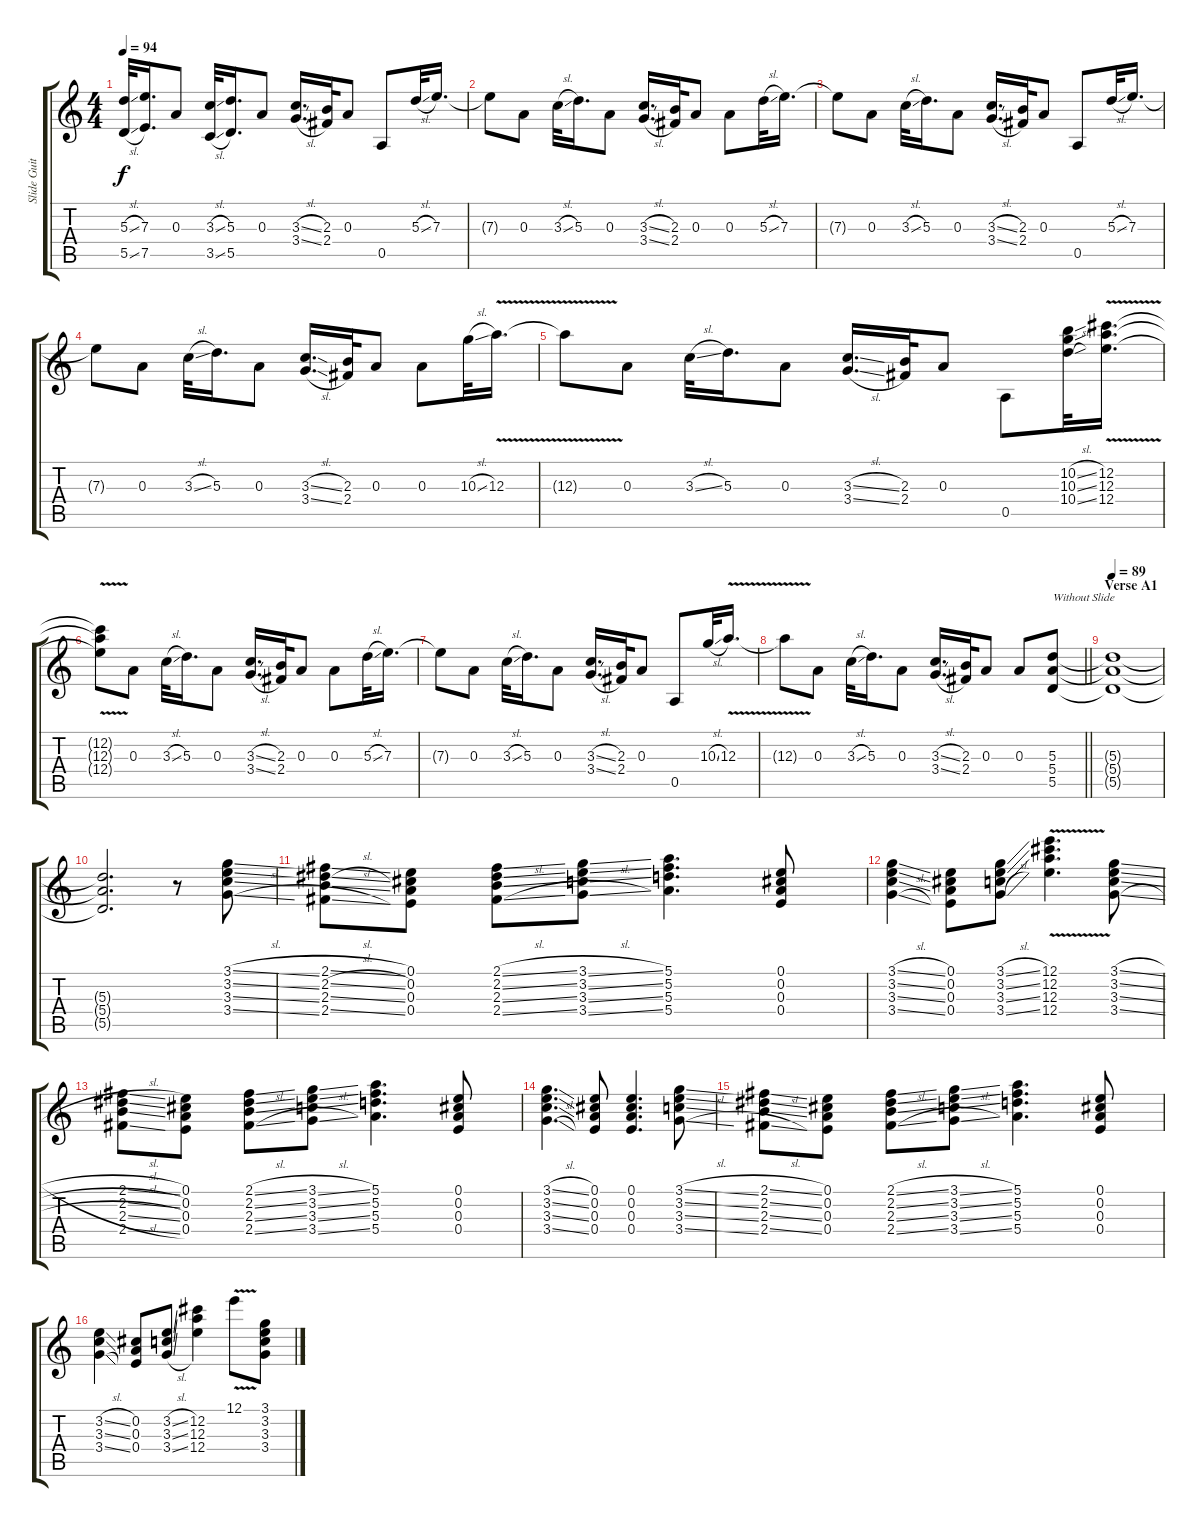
\track ("Slide Guitar L Phaser" "Slide Guit") {instrument overdrivenguitar}
\staff {score tabs}
\tuning (E4 Db4 A3 E3 A2 E2) {hide}
\ts (4 4)
\tempo 94
\clef g2
\ks c
(5.3{sl} 5.5{sl}).32{dy f} (7.3 7.5).16{d} 0.3.8 (3.3{sl} 3.5{sl}).32 (5.3 5.5).16{d} 0.3.8 (3.3{sl} 3.4{sl}).16{d} (2.3 2.4).32 0.3.8 0.5.8 5.3{sl}.32 7.3.16{d} |
7.3{t}.8 0.3.8 3.3{sl}.32 5.3.16{d} 0.3.8 (3.3{sl} 3.4{sl}).16{d} (2.3 2.4).32 0.3.8 0.3.8 5.3{sl}.32 7.3.16{d} |
7.3{t}.8 0.3.8 3.3{sl}.32 5.3.16{d} 0.3.8 (3.3{sl} 3.4{sl}).16{d} (2.3 2.4).32 0.3.8 0.5.8 5.3{sl}.32 7.3.16{d} |
7.3{t}.8 0.3.8 3.3{sl}.32 5.3.16{d} 0.3.8 (3.3{sl} 3.4{sl}).16{d} (2.3 2.4).32 0.3.8 0.3.8 10.3{sl}.32 12.3{v}.16{d} |
12.3{t}.8 0.3.8 3.3{sl}.32 5.3.16{d} 0.3.8 (3.3{sl} 3.4{sl}).16{d} (2.3 2.4).32 0.3.8 0.5.8 (10.2{sl} 10.3{sl} 10.4{sl}).32 (12.2{v} 12.3{v} 12.4{v}).16{d} |
(12.2{t} 12.3{t} 12.4{t}).8 0.3.8 3.3{sl}.32 5.3.16{d} 0.3.8 (3.3{sl} 3.4{sl}).16{d} (2.3 2.4).32 0.3.8 0.3.8 5.3{sl}.32 7.3.16{d} |
7.3{t}.8 0.3.8 3.3{sl}.32 5.3.16{d} 0.3.8 (3.3{sl} 3.4{sl}).16{d} (2.3 2.4).32 0.3.8 0.5.8 10.3{sl}.32 12.3{v}.16{d} |
\barLineRight lightlight
12.3{t}.8 0.3.8 3.3{sl}.32 5.3.16{d} 0.3.8 (3.3{sl} 3.4{sl}).16{d} (2.3 2.4).32 0.3.8 0.3.8 (5.3 5.4 5.5).8{txt "Without Slide"} |
\section ("" "Verse A1")
\tempo 89
(5.3{t} 5.4{t} 5.5{t}).1 |
(5.3{t} 5.4{t} 5.5{t}).2{d} r.8 (3.1{sl} 3.2{ss} 3.3{sl} 3.4{sl}).8 |
(2.1{sl} 2.2{sl} 2.3{sl} 2.4{sl}).8 (0.1 0.2 0.3 0.4).8 (2.1{sl} 2.2{sl} 2.3{sl} 2.4{sl}).8 (3.1{sl} 3.2{sl} 3.3{sl} 3.4{sl}).8 (5.1 5.2 5.3 5.4).4{d} (0.1 0.2 0.3 0.4).8 |
(3.1{sl} 3.2{sl} 3.3{sl} 3.4{sl}).4 (0.1 0.2 0.3 0.4).8 (3.1{sl} 3.2{sl} 3.3{sl} 3.4{sl}).8 (12.1{v} 12.2{v} 12.3{v} 12.4{v}).4{d} (3.1{sl} 3.2{sl} 3.3{sl} 3.4{sl}).8 |
(2.1{sl} 2.2{sl} 2.3{sl} 2.4{sl}).8 (0.1 0.2 0.3 0.4).8 (2.1{sl} 2.2{sl} 2.3{sl} 2.4{sl}).8 (3.1{sl} 3.2{sl} 3.3{sl} 3.4{sl}).8 (5.1 5.2 5.3 5.4).4{d} (0.1 0.2 0.3 0.4).8 |
(3.1{sl} 3.2{sl} 3.3{sl} 3.4{sl}).4{d} (0.1 0.2 0.3 0.4).8 (0.1 0.2 0.3 0.4).4{d} (3.1{sl} 3.2{sl} 3.3{sl} 3.4{sl}).8 |
(2.1{sl} 2.2{sl} 2.3{sl} 2.4{sl}).8 (0.1 0.2 0.3 0.4).8 (2.1{sl} 2.2{sl} 2.3{sl} 2.4{sl}).8 (3.1{sl} 3.2{sl} 3.3{sl} 3.4{sl}).8 (5.1 5.2 5.3 5.4).4{d} (0.1 0.2 0.3 0.4).8 |
(3.2{sl} 3.3{sl} 3.4{sl}).4 (0.2 0.3 0.4).8 (3.2{sl} 3.3{sl} 3.4{sl}).8 (12.2 12.3 12.4).4 12.1{v}.8 (3.1{sl} 3.2{sl} 3.3{sl} 3.4{sl}).8
